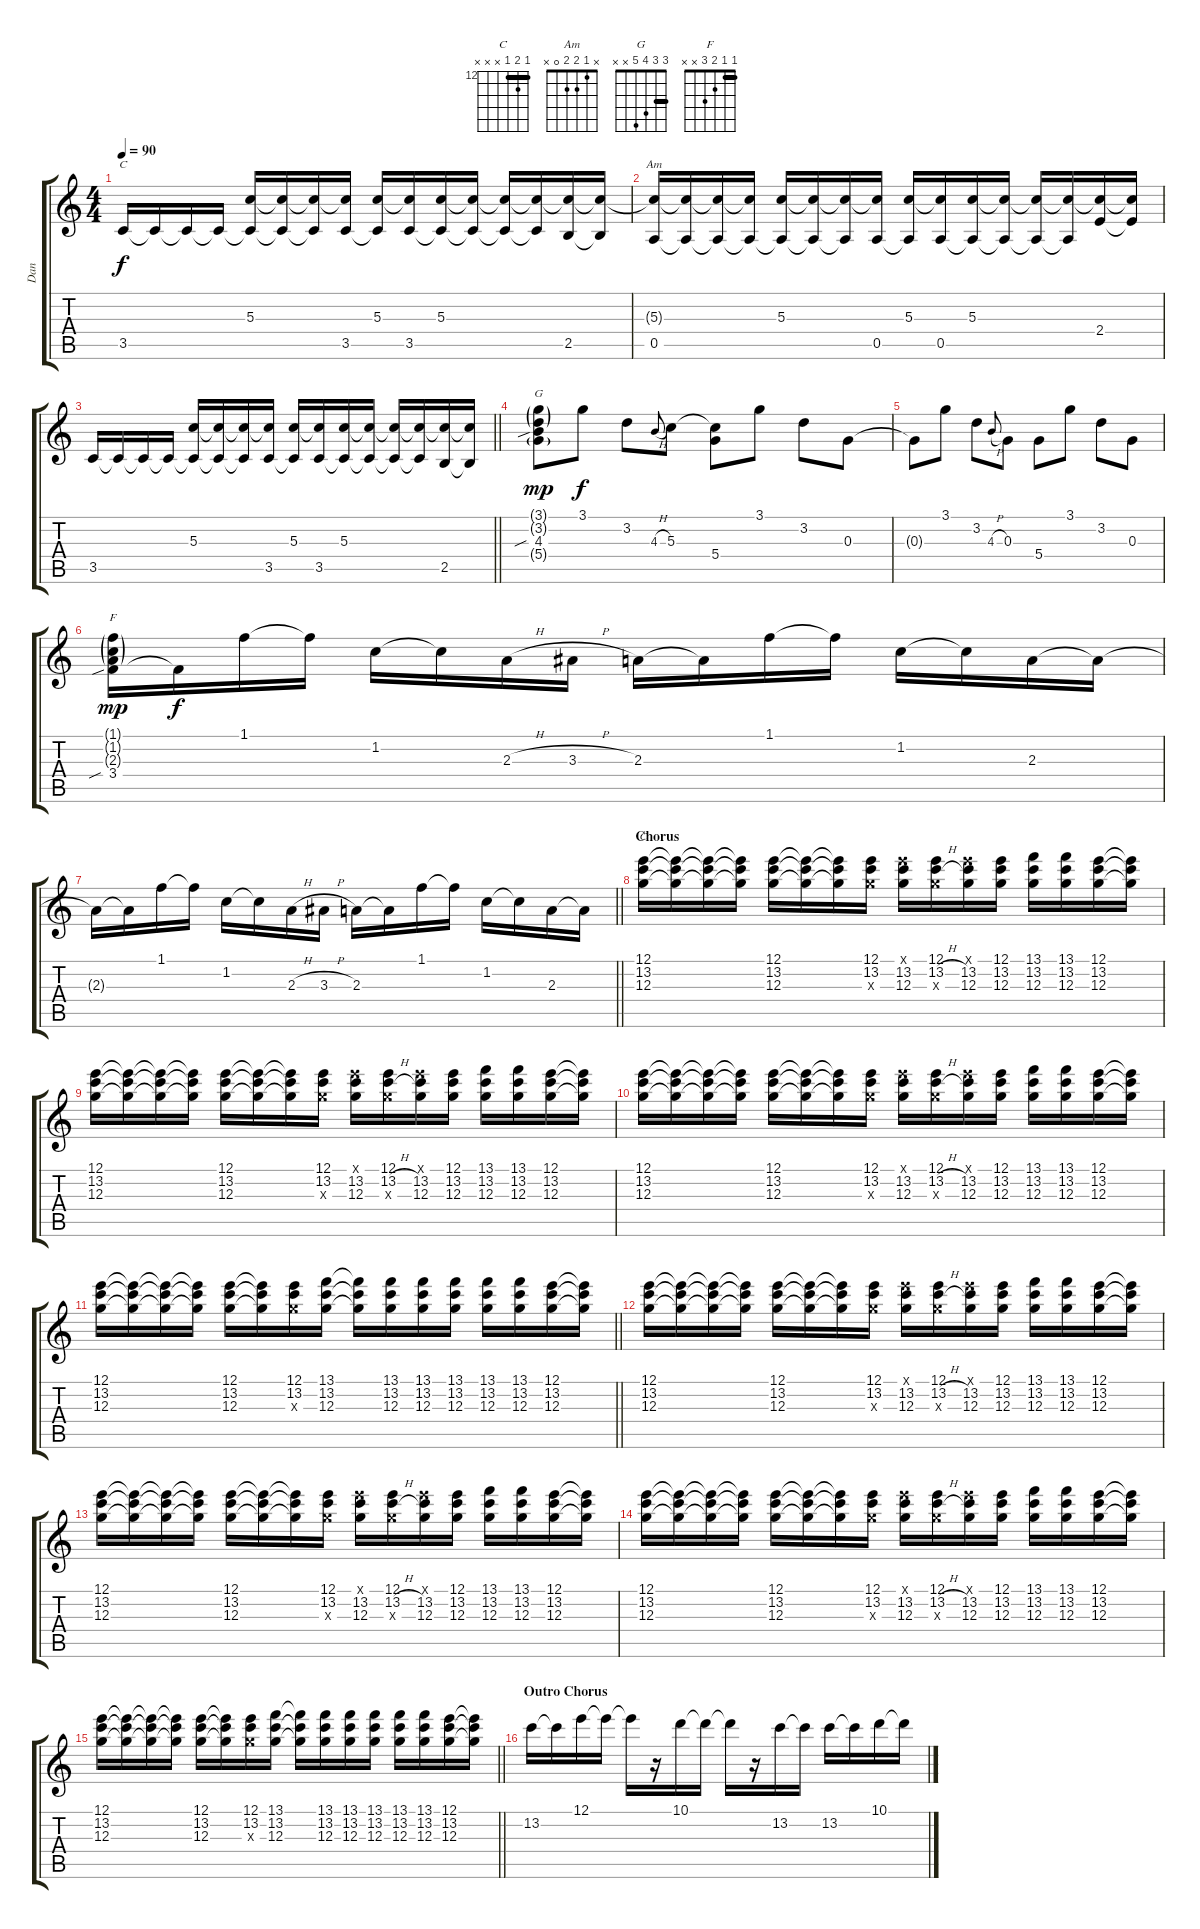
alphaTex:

\track ("Dan" "Dan") {instrument overdrivenguitar}
\staff {score tabs}
\tuning (E4 B3 G3 D3 A2 E2) {hide}
\chord ("C" x 1 0 2 3 x)
\chord ("Am" x 1 2 2 0 x)
\chord ("G" 3 3 4 5 x x) {barre 3}
\chord ("F" 1 1 2 3 x x) {barre 1}
\chord ("C" 12 13 12 x x x) {firstfret 12 barre 12}
\ts (4 4)
\tempo 90
\clef g2
\ks c
3.5.16{ch "C" dy f} 3.5{t}.16 3.5{t}.16 3.5{t}.16 (5.3 3.5{t}).16 (5.3{t} 3.5{t}).16 (5.3{t} 3.5{t}).16 (5.3{t} 3.5).16 (5.3 3.5{t}).16 (5.3{t} 3.5).16 (5.3 3.5{t}).16 (5.3{t} 3.5{t}).16 (5.3{t} 3.5{t}).16 (5.3{t} 3.5{t}).16 (5.3{t} 2.5).16 (5.3{t} 2.5{t}).16 |
(5.3{t} 0.5).16{ch "Am"} (5.3{t} 0.5{t}).16 (5.3{t} 0.5{t}).16 (5.3{t} 0.5{t}).16 (5.3 0.5{t}).16 (5.3{t} 0.5{t}).16 (5.3{t} 0.5{t}).16 (5.3{t} 0.5).16 (5.3 0.5{t}).16 (5.3{t} 0.5).16 (5.3 0.5{t}).16 (5.3{t} 0.5{t}).16 (5.3{t} 0.5{t}).16 (5.3{t} 0.5{t}).16 (5.3{t} 2.4).16 (5.3{t} 2.4{t}).16 |
\barLineRight lightlight
3.5.16 3.5{t}.16 3.5{t}.16 3.5{t}.16 (5.3 3.5{t}).16 (5.3{t} 3.5{t}).16 (5.3{t} 3.5{t}).16 (5.3{t} 3.5).16 (5.3 3.5{t}).16 (5.3{t} 3.5).16 (5.3 3.5{t}).16 (5.3{t} 3.5{t}).16 (5.3{t} 3.5{t}).16 (5.3{t} 3.5{t}).16 (5.3{t} 2.5).16 (5.3{t} 2.5{t}).16 |
(3.1{g} 3.2{g} 4.3{sib} 5.4{g}).8{ch "G" dy mp} 3.1.8{dy f} 3.2.8 4.3{h}.8{gr onbeat} 5.3.8 (5.3{t} 5.4).8 3.1.8 3.2.8 0.3.8 |
0.3{t}.8 3.1.8 3.2.8 4.3{h}.8{gr onbeat} 0.3.8 5.4.8 3.1.8 3.2.8 0.3.8 |
(1.1{g} 1.2{g} 2.3{g} 3.4{sib}).16{ch "F" dy mp} 3.4{t}.16{dy f} 1.1.16 1.1{t}.16 1.2.16 1.2{t}.16 2.3{h}.16 3.3{h}.16 2.3.16 2.3{t}.16 1.1.16 1.1{t}.16 1.2.16 1.2{t}.16 2.3.16 2.3{t}.16 |
\barLineRight lightlight
2.3{t}.16 2.3{t}.16 1.1.16 1.1{t}.16 1.2.16 1.2{t}.16 2.3{h}.16 3.3{h}.16 2.3.16 2.3{t}.16 1.1.16 1.1{t}.16 1.2.16 1.2{t}.16 2.3.16 2.3{t}.16 |
\section ("" "Chorus")
(12.1 13.2 12.3).16{ch "C"} (12.1{t} 13.2{t} 12.3{t}).16 (12.1{t} 13.2{t} 12.3{t}).16 (12.1{t} 13.2{t} 12.3{t}).16 (12.1 13.2 12.3).16 (12.1{t} 13.2{t} 12.3{t}).16 (12.1{t} 13.2{t} 12.3{t}).16 (12.1 13.2 12.3{x}).16 (12.1{x} 13.2 12.3).16 (12.1 13.2{h} 12.3{x}).16 (12.1{x} 13.2 12.3).16 (12.1 13.2 12.3).16 (13.1 13.2 12.3).16 (13.1 13.2 12.3).16 (12.1 13.2 12.3).16 (12.1{t} 13.2{t} 12.3{t}).16 |
(12.1 13.2 12.3).16 (12.1{t} 13.2{t} 12.3{t}).16 (12.1{t} 13.2{t} 12.3{t}).16 (12.1{t} 13.2{t} 12.3{t}).16 (12.1 13.2 12.3).16 (12.1{t} 13.2{t} 12.3{t}).16 (12.1{t} 13.2{t} 12.3{t}).16 (12.1 13.2 12.3{x}).16 (12.1{x} 13.2 12.3).16 (12.1 13.2{h} 12.3{x}).16 (12.1{x} 13.2 12.3).16 (12.1 13.2 12.3).16 (13.1 13.2 12.3).16 (13.1 13.2 12.3).16 (12.1 13.2 12.3).16 (12.1{t} 13.2{t} 12.3{t}).16 |
(12.1 13.2 12.3).16 (12.1{t} 13.2{t} 12.3{t}).16 (12.1{t} 13.2{t} 12.3{t}).16 (12.1{t} 13.2{t} 12.3{t}).16 (12.1 13.2 12.3).16 (12.1{t} 13.2{t} 12.3{t}).16 (12.1{t} 13.2{t} 12.3{t}).16 (12.1 13.2 12.3{x}).16 (12.1{x} 13.2 12.3).16 (12.1 13.2{h} 12.3{x}).16 (12.1{x} 13.2 12.3).16 (12.1 13.2 12.3).16 (13.1 13.2 12.3).16 (13.1 13.2 12.3).16 (12.1 13.2 12.3).16 (12.1{t} 13.2{t} 12.3{t}).16 |
\barLineRight lightlight
(12.1 13.2 12.3).16 (12.1{t} 13.2{t} 12.3{t}).16 (12.1{t} 13.2{t} 12.3{t}).16 (12.1{t} 13.2{t} 12.3{t}).16 (12.1 13.2 12.3).16 (12.1{t} 13.2{t} 12.3{t}).16 (12.1 13.2 12.3{x}).16 (13.1 13.2 12.3).16 (13.1{t} 13.2{t} 12.3{t}).16 (13.1 13.2 12.3).16 (13.1 13.2 12.3).16 (13.1 13.2 12.3).16 (13.1 13.2 12.3).16 (13.1 13.2 12.3).16 (12.1 13.2 12.3).16 (12.1{t} 13.2{t} 12.3{t}).16 |
(12.1 13.2 12.3).16 (12.1{t} 13.2{t} 12.3{t}).16 (12.1{t} 13.2{t} 12.3{t}).16 (12.1{t} 13.2{t} 12.3{t}).16 (12.1 13.2 12.3).16 (12.1{t} 13.2{t} 12.3{t}).16 (12.1{t} 13.2{t} 12.3{t}).16 (12.1 13.2 12.3{x}).16 (12.1{x} 13.2 12.3).16 (12.1 13.2{h} 12.3{x}).16 (12.1{x} 13.2 12.3).16 (12.1 13.2 12.3).16 (13.1 13.2 12.3).16 (13.1 13.2 12.3).16 (12.1 13.2 12.3).16 (12.1{t} 13.2{t} 12.3{t}).16 |
(12.1 13.2 12.3).16 (12.1{t} 13.2{t} 12.3{t}).16 (12.1{t} 13.2{t} 12.3{t}).16 (12.1{t} 13.2{t} 12.3{t}).16 (12.1 13.2 12.3).16 (12.1{t} 13.2{t} 12.3{t}).16 (12.1{t} 13.2{t} 12.3{t}).16 (12.1 13.2 12.3{x}).16 (12.1{x} 13.2 12.3).16 (12.1 13.2{h} 12.3{x}).16 (12.1{x} 13.2 12.3).16 (12.1 13.2 12.3).16 (13.1 13.2 12.3).16 (13.1 13.2 12.3).16 (12.1 13.2 12.3).16 (12.1{t} 13.2{t} 12.3{t}).16 |
(12.1 13.2 12.3).16 (12.1{t} 13.2{t} 12.3{t}).16 (12.1{t} 13.2{t} 12.3{t}).16 (12.1{t} 13.2{t} 12.3{t}).16 (12.1 13.2 12.3).16 (12.1{t} 13.2{t} 12.3{t}).16 (12.1{t} 13.2{t} 12.3{t}).16 (12.1 13.2 12.3{x}).16 (12.1{x} 13.2 12.3).16 (12.1 13.2{h} 12.3{x}).16 (12.1{x} 13.2 12.3).16 (12.1 13.2 12.3).16 (13.1 13.2 12.3).16 (13.1 13.2 12.3).16 (12.1 13.2 12.3).16 (12.1{t} 13.2{t} 12.3{t}).16 |
\barLineRight lightlight
(12.1 13.2 12.3).16 (12.1{t} 13.2{t} 12.3{t}).16 (12.1{t} 13.2{t} 12.3{t}).16 (12.1{t} 13.2{t} 12.3{t}).16 (12.1 13.2 12.3).16 (12.1{t} 13.2{t} 12.3{t}).16 (12.1 13.2 12.3{x}).16 (13.1 13.2 12.3).16 (13.1{t} 13.2{t} 12.3{t}).16 (13.1 13.2 12.3).16 (13.1 13.2 12.3).16 (13.1 13.2 12.3).16 (13.1 13.2 12.3).16 (13.1 13.2 12.3).16 (12.1 13.2 12.3).16 (12.1{t} 13.2{t} 12.3{t}).16 |
\section ("" "Outro Chorus")
13.2.16 13.2{t}.16 12.1.16 12.1{t}.16 12.1{t}.16 r.16 10.1.16 10.1{t}.16 10.1{t}.16 r.16 13.2.16 13.2{t}.16 13.2.16 13.2{t}.16 10.1.16 10.1{t}.16
